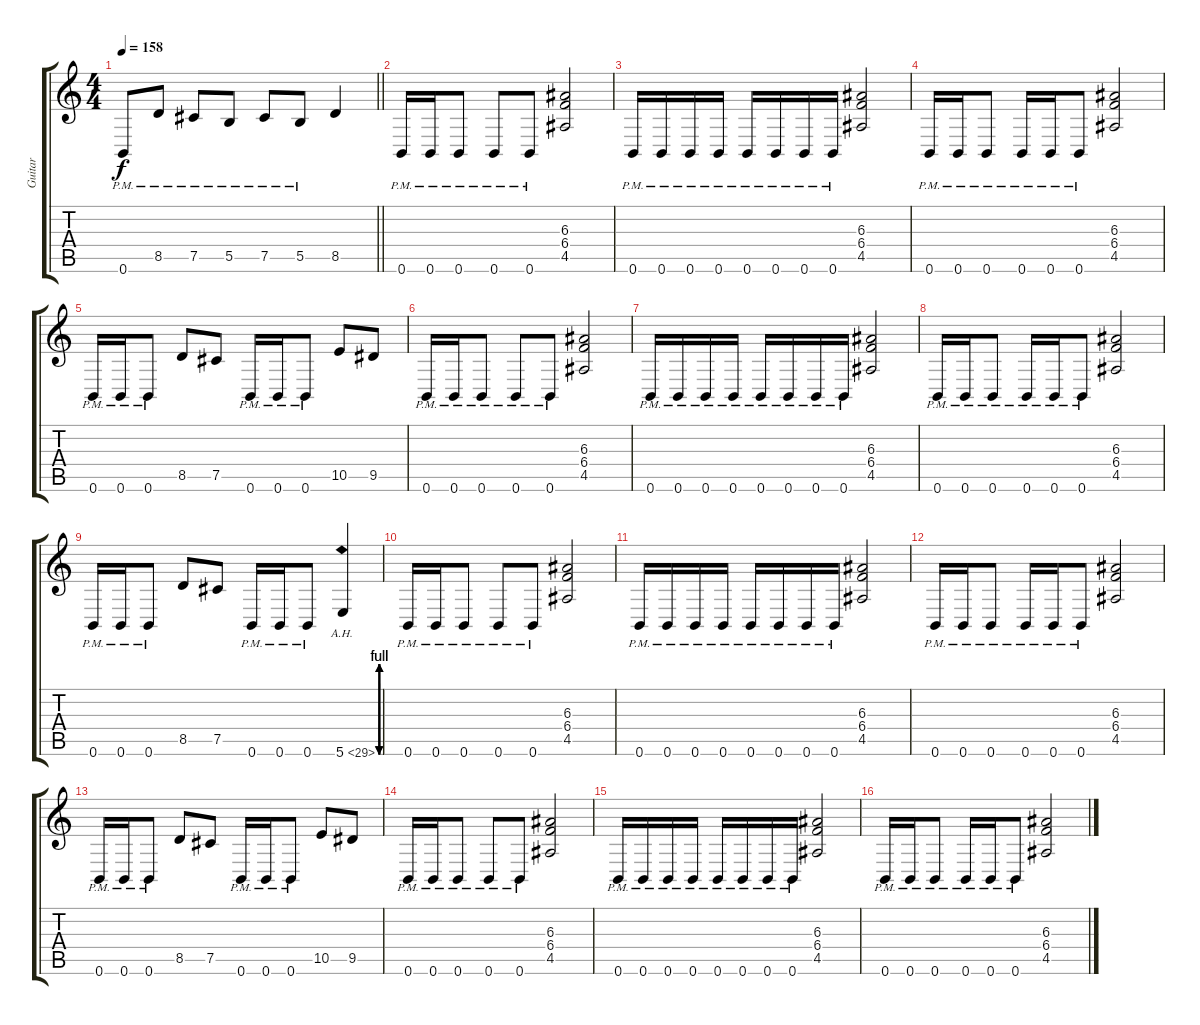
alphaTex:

\track ("Guitar" "Guitar") {instrument distortionguitar}
\staff {score tabs}
\tuning (Db4 Ab3 E3 B2 Gb2 B1) {hide}
\ts (4 4)
\tempo 158
\clef g2
\barLineRight lightlight
\ks c
0.6{pm}.8{dy f} 8.5{pm}.8 7.5{pm}.8 5.5{pm}.8 7.5{pm}.8 5.5{pm}.8 8.5.4 |
\section ("" "")
0.6{pm}.16 0.6{pm}.16 0.6{pm}.8 0.6{pm}.8 0.6{pm}.8 (6.3 6.4 4.5).2 |
0.6{pm}.16 0.6{pm}.16 0.6{pm}.16 0.6{pm}.16 0.6{pm}.16 0.6{pm}.16 0.6{pm}.16 0.6{pm}.16 (6.3 6.4 4.5).2 |
0.6{pm}.16 0.6{pm}.16 0.6{pm}.8 0.6{pm}.16 0.6{pm}.16 0.6{pm}.8 (6.3 6.4 4.5).2 |
0.6{pm}.16 0.6{pm}.16 0.6{pm}.8 8.5.8 7.5.8 0.6{pm}.16 0.6{pm}.16 0.6{pm}.8 10.5.8 9.5.8 |
0.6{pm}.16 0.6{pm}.16 0.6{pm}.8 0.6{pm}.8 0.6{pm}.8 (6.3 6.4 4.5).2 |
0.6{pm}.16 0.6{pm}.16 0.6{pm}.16 0.6{pm}.16 0.6{pm}.16 0.6{pm}.16 0.6{pm}.16 0.6{pm}.16 (6.3 6.4 4.5).2 |
0.6{pm}.16 0.6{pm}.16 0.6{pm}.8 0.6{pm}.16 0.6{pm}.16 0.6{pm}.8 (6.3 6.4 4.5).2 |
0.6{pm}.16 0.6{pm}.16 0.6{pm}.8 8.5.8 7.5.8 0.6{pm}.16 0.6{pm}.16 0.6{pm}.8 5.6{be (custom 0 0 15 4 30 0 45 4 60 0) ah 24}.4 |
0.6{pm}.16 0.6{pm}.16 0.6{pm}.8 0.6{pm}.8 0.6{pm}.8 (6.3 6.4 4.5).2 |
0.6{pm}.16 0.6{pm}.16 0.6{pm}.16 0.6{pm}.16 0.6{pm}.16 0.6{pm}.16 0.6{pm}.16 0.6{pm}.16 (6.3 6.4 4.5).2 |
0.6{pm}.16 0.6{pm}.16 0.6{pm}.8 0.6{pm}.16 0.6{pm}.16 0.6{pm}.8 (6.3 6.4 4.5).2 |
0.6{pm}.16 0.6{pm}.16 0.6{pm}.8 8.5.8 7.5.8 0.6{pm}.16 0.6{pm}.16 0.6{pm}.8 10.5.8 9.5.8 |
0.6{pm}.16 0.6{pm}.16 0.6{pm}.8 0.6{pm}.8 0.6{pm}.8 (6.3 6.4 4.5).2 |
0.6{pm}.16 0.6{pm}.16 0.6{pm}.16 0.6{pm}.16 0.6{pm}.16 0.6{pm}.16 0.6{pm}.16 0.6{pm}.16 (6.3 6.4 4.5).2 |
0.6{pm}.16 0.6{pm}.16 0.6{pm}.8 0.6{pm}.16 0.6{pm}.16 0.6{pm}.8 (6.3 6.4 4.5).2
